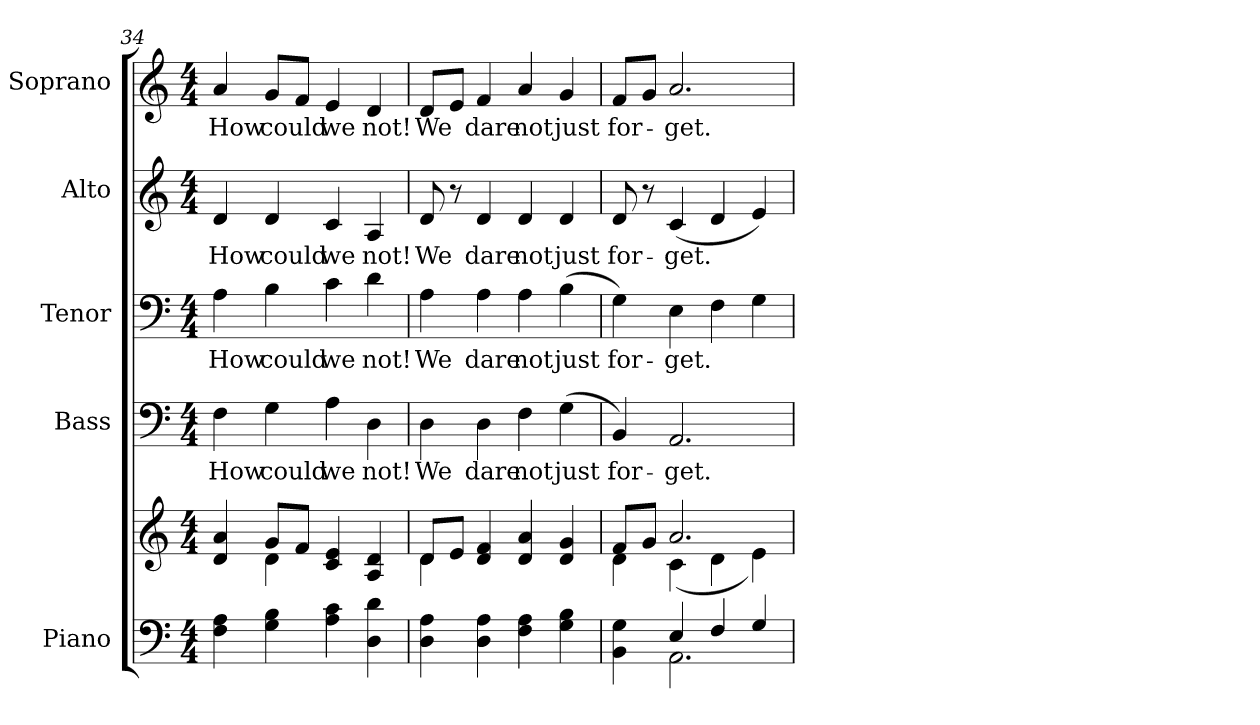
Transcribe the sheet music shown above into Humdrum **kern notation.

**kern	**kern	**kern	**text	**kern	**text	**kern	**text	**kern	**text
*part5	*part5	*part4	*part4	*part3	*part3	*part2	*part2	*part1	*part1
*staff6	*staff5	*staff4	*staff4	*staff3	*staff3	*staff2	*staff2	*staff1	*staff1
*I"Piano	*	*I"Bass	*	*I"Tenor	*	*I"Alto	*	*I"Soprano	*
*I'Pno.	*	*I'B.	*	*I'T.	*	*I'A.	*	*I'S.	*
*clefF4	*clefG2	*clefF4	*	*clefF4	*	*clefG2	*	*clefG2	*
*k[]	*k[]	*k[]	*	*k[]	*	*k[]	*	*k[]	*
*C:	*C:	*C:	*	*C:	*	*C:	*	*C:	*
*M4/4	*M4/4	*M4/4	*	*M4/4	*	*M4/4	*	*M4/4	*
=34	=34	=34	=34	=34	=34	=34	=34	=34	=34
*	*^	*	*	*	*	*	*	*	*
!	!	!	!	!LO:LY:b:color=#000000	!	!	!	!	!	!
!	!	!	!	!	!	!LO:LY:b:color=#000000	!	!	!	!
!	!	!	!	!	!	!	!	!LO:LY:b:color=#000000	!	!
!	!	!	!	!	!	!	!	!	!	!LO:LY:b:color=#000000
4Fi\ 4Ai	4di/ 4ai	4ryy	4Fi\	How	4Ai\	How	4di/	How	4ai/	How
!	!	!	!	!LO:LY:b:color=#000000	!	!	!	!	!	!
!	!	!	!	!	!	!LO:LY:b:color=#000000	!	!	!	!
!	!	!	!	!	!	!	!	!LO:LY:b:color=#000000	!	!
!	!	!	!	!	!	!	!	!	!	!LO:LY:b:color=#000000
4Gi\ 4Bi	8gi/L	4di\	4Gi\	could	4Bi\	could	4di/	could	8gi/L	could
.	8fi/J	.	.	.	.	.	.	.	8fi/J	.
!	!	!	!	!LO:LY:b:color=#000000	!	!	!	!	!	!
!	!	!	!	!	!	!LO:LY:b:color=#000000	!	!	!	!
!	!	!	!	!	!	!	!	!LO:LY:b:color=#000000	!	!
!	!	!	!	!	!	!	!	!	!	!LO:LY:b:color=#000000
4Ai\ 4ci	4ci/ 4ei	2ryy	4Ai\	we	4ci\	we	4ci/	we	4ei/	we
!	!	!	!	!LO:LY:b:color=#000000	!	!	!	!	!	!
!	!	!	!	!	!	!LO:LY:b:color=#000000	!	!	!	!
!	!	!	!	!	!	!	!	!LO:LY:b:color=#000000	!	!
!	!	!	!	!	!	!	!	!	!	!LO:LY:b:color=#000000
4Di\ 4di	4Ai/ 4di	.	4Di\	not!	4di\	not!	4Ai/	not!	4di/	not!
=35	=35	=35	=35	=35	=35	=35	=35	=35	=35	=35
!	!	!	!	!LO:LY:b:color=#000000	!	!	!	!	!	!
!	!	!	!	!	!	!LO:LY:b:color=#000000	!	!	!	!
!	!	!	!	!	!	!	!	!LO:LY:b:color=#000000	!	!
!	!	!	!	!	!	!	!	!	!	!LO:LY:b:color=#000000
4Di\ 4Ai	8di/L	4di\	4Di\	We	4Ai\	We	8di/	We	8di/L	We
.	8ei/J	.	.	.	.	.	8r	.	8ei/J	.
!	!	!	!	!LO:LY:b:color=#000000	!	!	!	!	!	!
!	!	!	!	!	!	!LO:LY:b:color=#000000	!	!	!	!
!	!	!	!	!	!	!	!	!LO:LY:b:color=#000000	!	!
!	!	!	!	!	!	!	!	!	!	!LO:LY:b:color=#000000
4Di\ 4Ai	4di/ 4fi	4ryy	4Di\	dare	4Ai\	dare	4di/	dare	4fi/	dare
!	!	!	!	!LO:LY:b:color=#000000	!	!	!	!	!	!
!	!	!	!	!	!	!LO:LY:b:color=#000000	!	!	!	!
!	!	!	!	!	!	!	!	!LO:LY:b:color=#000000	!	!
!	!	!	!	!	!	!	!	!	!	!LO:LY:b:color=#000000
4Fi\ 4Ai	4di/ 4ai	2ryy	4Fi\	not	4Ai\	not	4di/	not	4ai/	not
!	!	!	!	!LO:LY:b:color=#000000	!	!	!	!	!	!
!	!	!	!	!	!	!LO:LY:b:color=#000000	!	!	!	!
!	!	!	!	!	!	!	!	!LO:LY:b:color=#000000	!	!
!	!	!	!	!	!	!	!	!	!	!LO:LY:b:color=#000000
4Gi\ 4Bi	4di/ 4gi	.	(4Gi\	just	(4Bi\	just	4di/	just	4gi/	just
=36	=36	=36	=36	=36	=36	=36	=36	=36	=36	=36
*^	*	*	*	*	*	*	*	*	*	*
!	!	!	!	!	!LO:LY:b:color=#000000	!	!	!	!	!	!
!	!	!	!	!	!	!	!LO:LY:b:color=#000000	!	!	!	!
!	!	!	!	!	!	!	!	!	!LO:LY:b:color=#000000	!	!
!	!	!	!	!	!	!	!	!	!	!	!LO:LY:b:color=#000000
4BBi\ 4Gi	4ryy	8fi/L	4di\	4BBi/)	for-	4Gi\)	for-	8di/	for-	8fi/L	for-
.	.	8gi/J	.	.	.	.	.	8r	.	8gi/J	.
!	!	!	!	!	!LO:LY:b:color=#000000	!	!	!	!	!	!
!	!	!	!	!	!	!	!LO:LY:b:color=#000000	!	!	!	!
!	!	!	!	!	!	!	!	!	!LO:LY:b:color=#000000	!	!
!	!	!	!	!	!	!	!	!	!	!	!LO:LY:b:color=#000000
4Ei/	2.AAi\	2.ai/	(4ci\	2.AAi/	-get.	4Ei\	-get.	(4ci/	-get.	2.ai/	-get.
4Fi/	.	.	4di\	.	.	4Fi\	.	4di/	.	.	.
4Gi/	.	.	4ei\)	.	.	4Gi\	.	4ei/)	.	.	.
*v	*v	*	*	*	*	*	*	*	*	*	*
*	*v	*v	*	*	*	*	*	*	*	*
=	=	=	=	=	=	=	=	=	=
*-	*-	*-	*-	*-	*-	*-	*-	*-	*-
